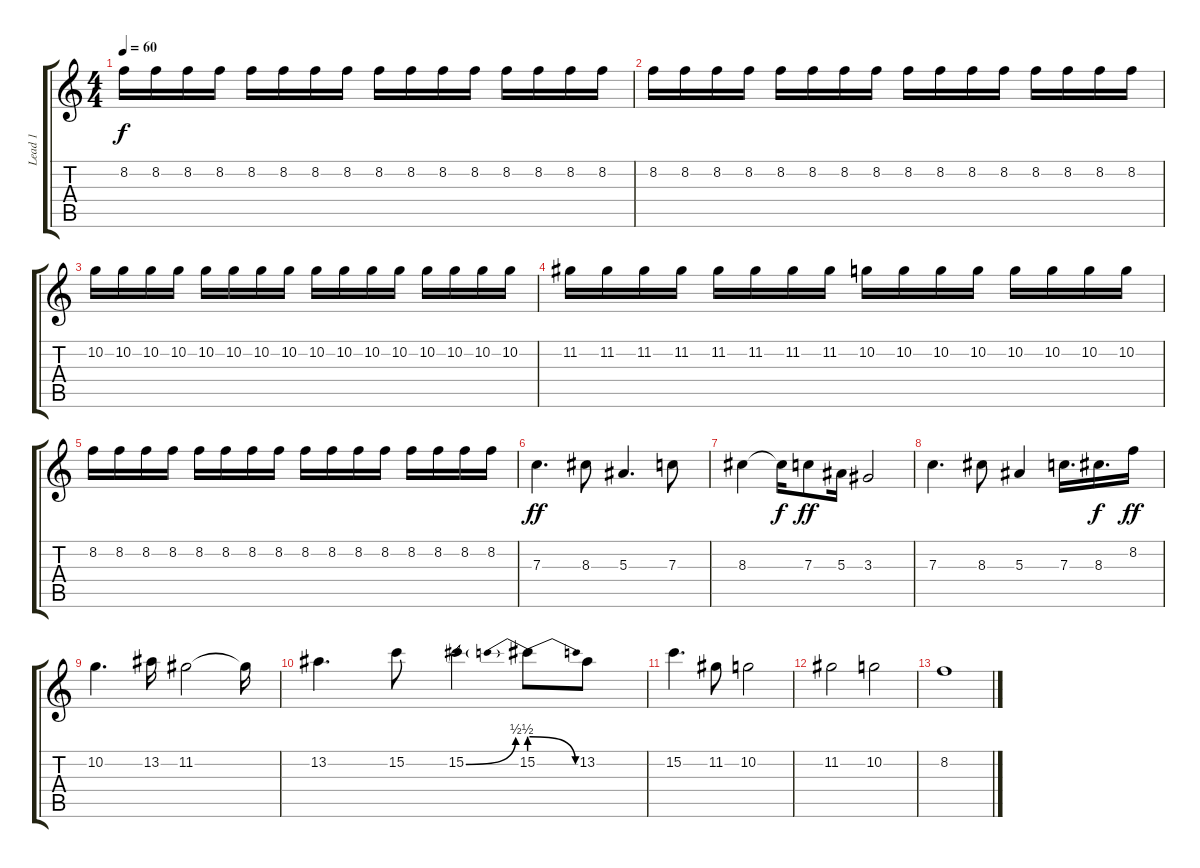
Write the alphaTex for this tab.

\track ("Lead 1" "Lead 1") {instrument distortionguitar}
\staff {score tabs}
\tuning (D4 A3 F3 C3 G2 C2) {hide}
\ts (4 4)
\tempo 60
\clef g2
\ks c
8.2.16{dy f} 8.2.16 8.2.16 8.2.16 8.2.16 8.2.16 8.2.16 8.2.16 8.2.16 8.2.16 8.2.16 8.2.16 8.2.16 8.2.16 8.2.16 8.2.16 |
8.2.16 8.2.16 8.2.16 8.2.16 8.2.16 8.2.16 8.2.16 8.2.16 8.2.16 8.2.16 8.2.16 8.2.16 8.2.16 8.2.16 8.2.16 8.2.16 |
10.2.16 10.2.16 10.2.16 10.2.16 10.2.16 10.2.16 10.2.16 10.2.16 10.2.16 10.2.16 10.2.16 10.2.16 10.2.16 10.2.16 10.2.16 10.2.16 |
11.2.16 11.2.16 11.2.16 11.2.16 11.2.16 11.2.16 11.2.16 11.2.16 10.2.16 10.2.16 10.2.16 10.2.16 10.2.16 10.2.16 10.2.16 10.2.16 |
8.2.16 8.2.16 8.2.16 8.2.16 8.2.16 8.2.16 8.2.16 8.2.16 8.2.16 8.2.16 8.2.16 8.2.16 8.2.16 8.2.16 8.2.16 8.2.16 |
7.3.4{d dy ff} 8.3.8 5.3.4{d} 7.3.8 |
8.3.4 8.3{t}.16{dy f} 7.3.8{dy ff} 5.3.16 3.3.2 |
7.3.4{d} 8.3.8 5.3.4 7.3.16{d} 8.3.16{d dy f} 8.2.16{dy ff} |
10.2.4{d} 13.2.16 11.2.2 11.2{t}.16 |
13.2.4{d} 15.2.8 15.2{be (bend 0 0 60 2)}.4 15.2{be (prebendrelease 0 2 60 0)}.8 13.2.8 |
15.2.4{d} 11.2.8 10.2.2 |
11.2.2 10.2.2 |
8.2.1
